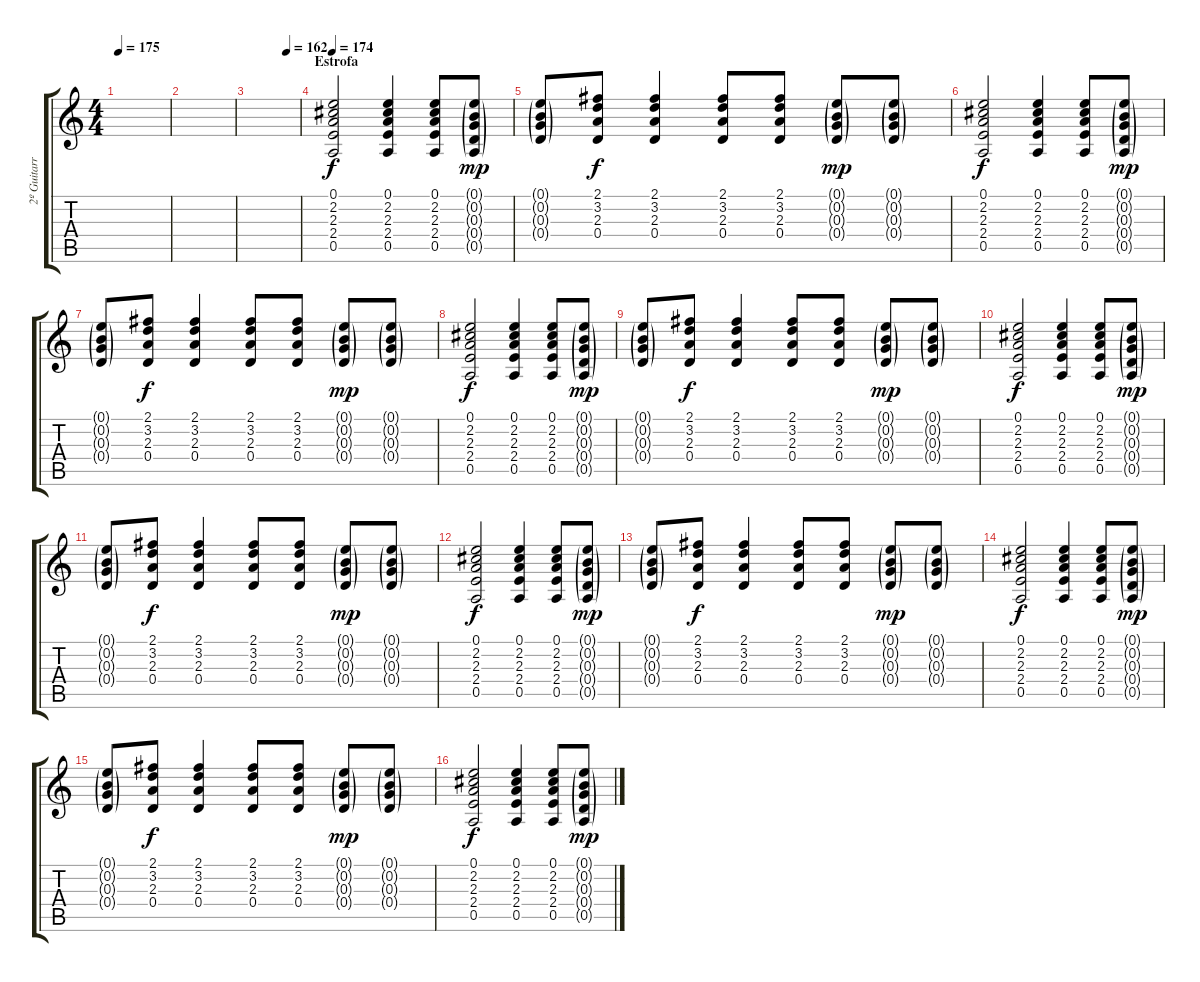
\track ("2º Guitarra/Voz (Salim Vera)" "2º Guitarr") {instrument overdrivenguitar}
\staff {score tabs}
\tuning (E4 B3 G3 D3 A2 E2) {hide}
\ts (4 4)
\tempo 175
\clef g2
\ks c
|
|
\tempo (162 0.75)
|
\section ("" "Estrofa")
\tempo 174
(0.1 2.2 2.3 2.4 0.5).2 (0.1 2.2 2.3 2.4 0.5).4 (0.1 2.2 2.3 2.4 0.5).8 (0.1{g} 0.2{g} 0.3{g} 0.4{g} 0.5{g}).8{dy mp} |
(0.1{g} 0.2{g} 0.3{g} 0.4{g}).8 (2.1 3.2 2.3 0.4).8{dy f} (2.1 3.2 2.3 0.4).4 (2.1 3.2 2.3 0.4).8 (2.1 3.2 2.3 0.4).8 (0.1{g} 0.2{g} 0.3{g} 0.4{g}).8{dy mp} (0.1{g} 0.2{g} 0.3{g} 0.4{g}).8 |
(0.1 2.2 2.3 2.4 0.5).2{dy f} (0.1 2.2 2.3 2.4 0.5).4 (0.1 2.2 2.3 2.4 0.5).8 (0.1{g} 0.2{g} 0.3{g} 0.4{g} 0.5{g}).8{dy mp} |
(0.1{g} 0.2{g} 0.3{g} 0.4{g}).8 (2.1 3.2 2.3 0.4).8{dy f} (2.1 3.2 2.3 0.4).4 (2.1 3.2 2.3 0.4).8 (2.1 3.2 2.3 0.4).8 (0.1{g} 0.2{g} 0.3{g} 0.4{g}).8{dy mp} (0.1{g} 0.2{g} 0.3{g} 0.4{g}).8 |
(0.1 2.2 2.3 2.4 0.5).2{dy f} (0.1 2.2 2.3 2.4 0.5).4 (0.1 2.2 2.3 2.4 0.5).8 (0.1{g} 0.2{g} 0.3{g} 0.4{g} 0.5{g}).8{dy mp} |
(0.1{g} 0.2{g} 0.3{g} 0.4{g}).8 (2.1 3.2 2.3 0.4).8{dy f} (2.1 3.2 2.3 0.4).4 (2.1 3.2 2.3 0.4).8 (2.1 3.2 2.3 0.4).8 (0.1{g} 0.2{g} 0.3{g} 0.4{g}).8{dy mp} (0.1{g} 0.2{g} 0.3{g} 0.4{g}).8 |
(0.1 2.2 2.3 2.4 0.5).2{dy f} (0.1 2.2 2.3 2.4 0.5).4 (0.1 2.2 2.3 2.4 0.5).8 (0.1{g} 0.2{g} 0.3{g} 0.4{g} 0.5{g}).8{dy mp} |
(0.1{g} 0.2{g} 0.3{g} 0.4{g}).8 (2.1 3.2 2.3 0.4).8{dy f} (2.1 3.2 2.3 0.4).4 (2.1 3.2 2.3 0.4).8 (2.1 3.2 2.3 0.4).8 (0.1{g} 0.2{g} 0.3{g} 0.4{g}).8{dy mp} (0.1{g} 0.2{g} 0.3{g} 0.4{g}).8 |
(0.1 2.2 2.3 2.4 0.5).2{dy f} (0.1 2.2 2.3 2.4 0.5).4 (0.1 2.2 2.3 2.4 0.5).8 (0.1{g} 0.2{g} 0.3{g} 0.4{g} 0.5{g}).8{dy mp} |
(0.1{g} 0.2{g} 0.3{g} 0.4{g}).8 (2.1 3.2 2.3 0.4).8{dy f} (2.1 3.2 2.3 0.4).4 (2.1 3.2 2.3 0.4).8 (2.1 3.2 2.3 0.4).8 (0.1{g} 0.2{g} 0.3{g} 0.4{g}).8{dy mp} (0.1{g} 0.2{g} 0.3{g} 0.4{g}).8 |
(0.1 2.2 2.3 2.4 0.5).2{dy f} (0.1 2.2 2.3 2.4 0.5).4 (0.1 2.2 2.3 2.4 0.5).8 (0.1{g} 0.2{g} 0.3{g} 0.4{g} 0.5{g}).8{dy mp} |
(0.1{g} 0.2{g} 0.3{g} 0.4{g}).8 (2.1 3.2 2.3 0.4).8{dy f} (2.1 3.2 2.3 0.4).4 (2.1 3.2 2.3 0.4).8 (2.1 3.2 2.3 0.4).8 (0.1{g} 0.2{g} 0.3{g} 0.4{g}).8{dy mp} (0.1{g} 0.2{g} 0.3{g} 0.4{g}).8 |
(0.1 2.2 2.3 2.4 0.5).2{dy f} (0.1 2.2 2.3 2.4 0.5).4 (0.1 2.2 2.3 2.4 0.5).8 (0.1{g} 0.2{g} 0.3{g} 0.4{g} 0.5{g}).8{dy mp}
